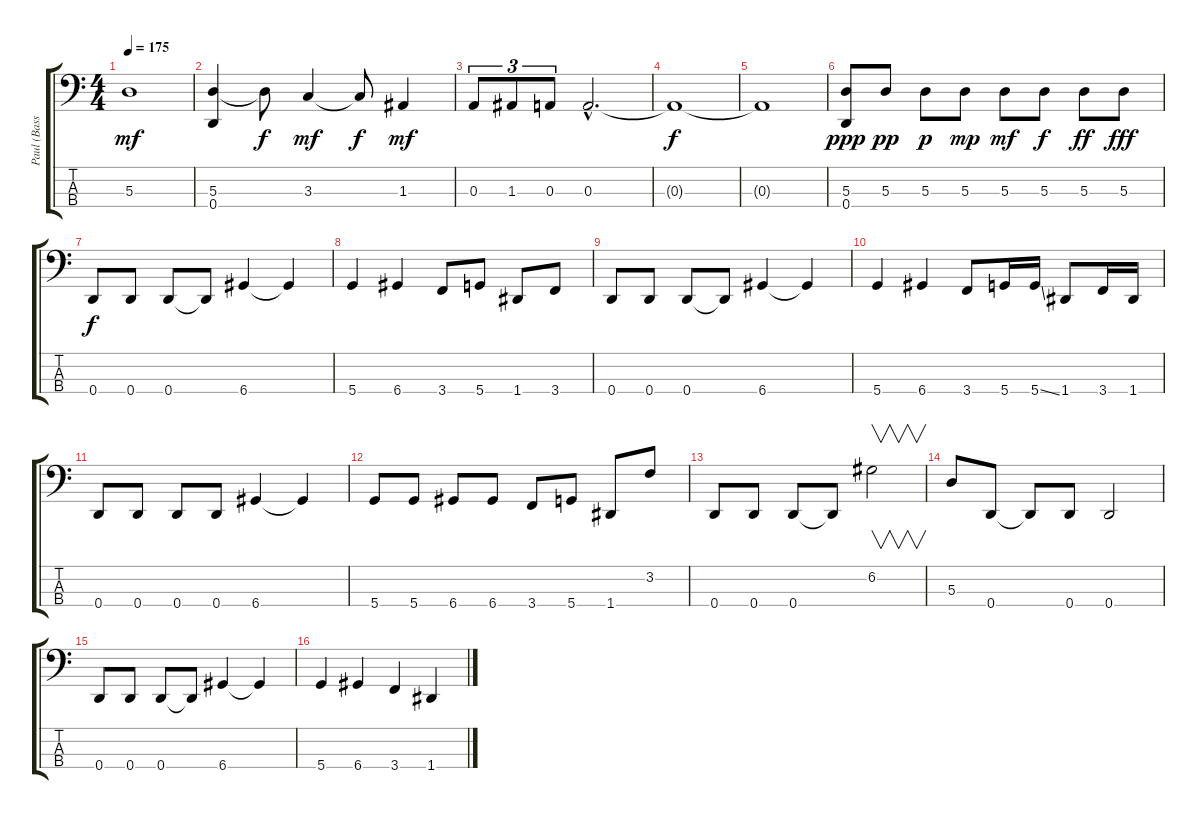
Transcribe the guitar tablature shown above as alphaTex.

\track ("Paul (Bass)" "Paul (Bass") {instrument electricbasspick}
\staff {score tabs}
\tuning (G2 D2 A1 D1) {hide}
\ts (4 4)
\tempo 175
\clef f4
\ks c
5.3.1{dy mf} |
(5.3 0.4).4 5.3{t}.8{dy f} 3.3.4{dy mf} 3.3{t}.8{dy f} 1.3.4{dy mf} |
0.3.8{tu (3 2)} 1.3.8{tu (3 2)} 0.3.8{tu (3 2)} 0.3{hac}.2{d} |
0.3{t}.1{dy f} |
0.3{t}.1 |
(5.3 0.4).8{dy ppp} 5.3.8{dy pp} 5.3.8{dy p} 5.3.8{dy mp} 5.3.8{dy mf} 5.3.8{dy f} 5.3.8{dy ff} 5.3.8{dy fff} |
0.4.8{dy f} 0.4.8 0.4.8 0.4{t}.8 6.4.4 6.4{t}.4 |
5.4.4 6.4.4 3.4.8 5.4.8 1.4.8 3.4.8 |
0.4.8 0.4.8 0.4.8 0.4{t}.8 6.4.4 6.4{t}.4 |
5.4.4 6.4.4 3.4.8 5.4.16 5.4{ss}.16 1.4.8 3.4.16 1.4.16 |
0.4.8 0.4.8 0.4.8 0.4.8 6.4.4 6.4{t}.4 |
5.4.8 5.4.8 6.4.8 6.4.8 3.4.8 5.4.8 1.4.8 3.2.8 |
0.4.8 0.4.8 0.4.8 0.4{t}.8 6.2.2{v} |
5.3.8 0.4.8 0.4{t}.8 0.4.8 0.4.2 |
0.4.8 0.4.8 0.4.8 0.4{t}.8 6.4.4 6.4{t}.4 |
5.4.4 6.4.4 3.4.4 1.4.4
